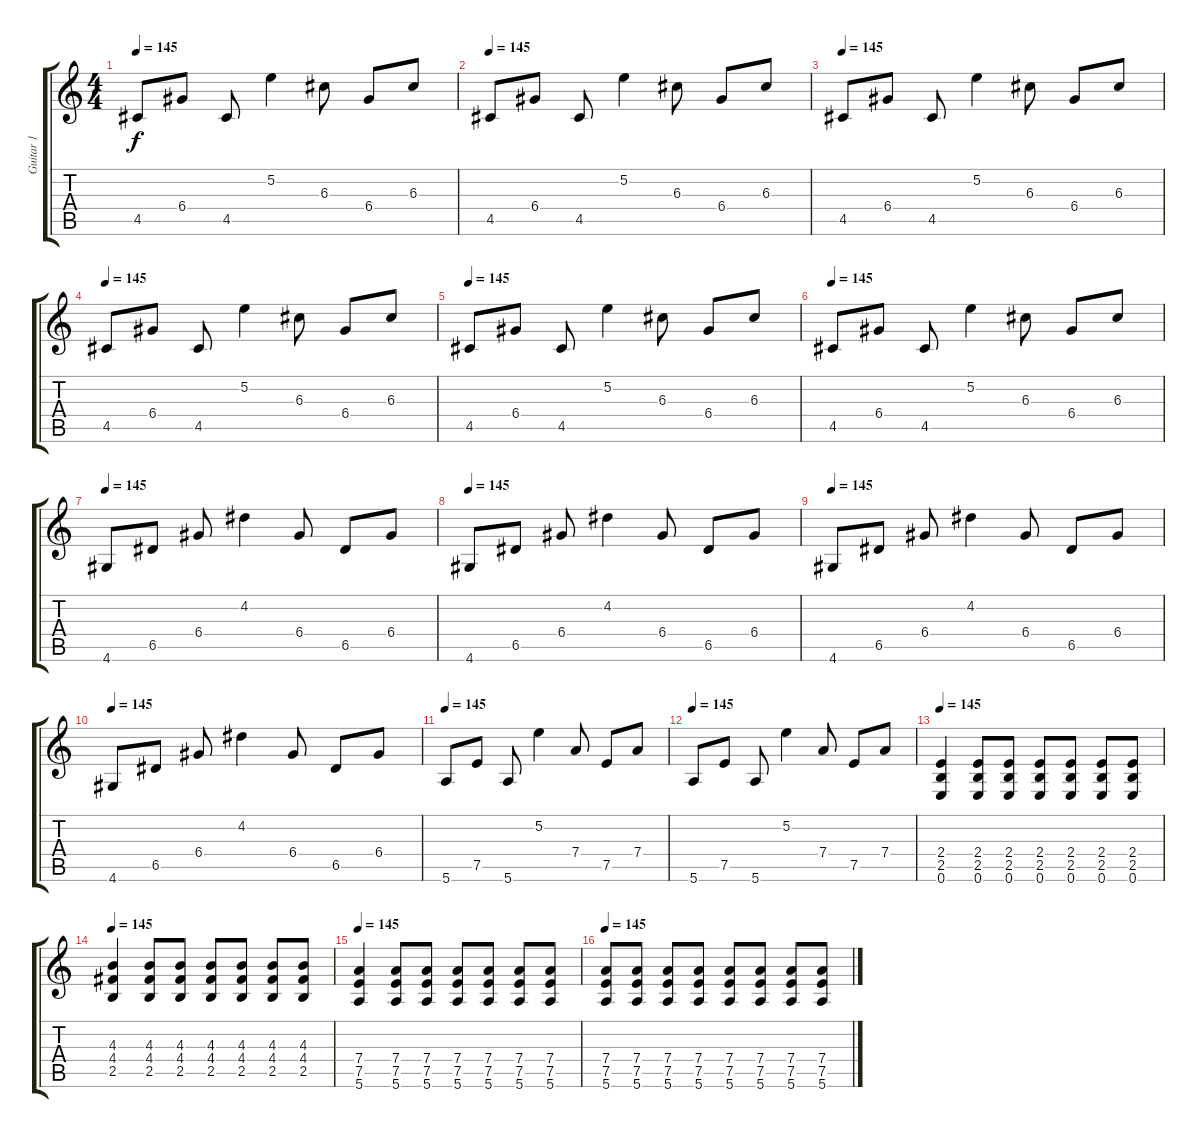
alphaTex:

\track ("Guitar 1" "Guitar 1") {instrument distortionguitar}
\staff {score tabs}
\tuning (E4 B3 G3 D3 A2 E2) {hide}
\ts (4 4)
\tempo 145
\clef g2
\ks c
4.5.8{dy f} 6.4.8 4.5.8 5.2.4 6.3.8 6.4.8 6.3.8 |
\tempo 145
4.5.8 6.4.8 4.5.8 5.2.4 6.3.8 6.4.8 6.3.8 |
\tempo 145
4.5.8 6.4.8 4.5.8 5.2.4 6.3.8 6.4.8 6.3.8 |
\tempo 145
4.5.8 6.4.8 4.5.8 5.2.4 6.3.8 6.4.8 6.3.8 |
\tempo 145
4.5.8 6.4.8 4.5.8 5.2.4 6.3.8 6.4.8 6.3.8 |
\tempo 145
4.5.8 6.4.8 4.5.8 5.2.4 6.3.8 6.4.8 6.3.8 |
\tempo 145
4.6.8 6.5.8 6.4.8 4.2.4 6.4.8 6.5.8 6.4.8 |
\tempo 145
4.6.8 6.5.8 6.4.8 4.2.4 6.4.8 6.5.8 6.4.8 |
\tempo 145
4.6.8 6.5.8 6.4.8 4.2.4 6.4.8 6.5.8 6.4.8 |
\tempo 145
4.6.8 6.5.8 6.4.8 4.2.4 6.4.8 6.5.8 6.4.8 |
\tempo 145
5.6.8 7.5.8 5.6.8 5.2.4 7.4.8 7.5.8 7.4.8 |
\tempo 145
5.6.8 7.5.8 5.6.8 5.2.4 7.4.8 7.5.8 7.4.8 |
\tempo 145
(2.4 2.5 0.6).4 (2.4 2.5 0.6).8 (2.4 2.5 0.6).8 (2.4 2.5 0.6).8 (2.4 2.5 0.6).8 (2.4 2.5 0.6).8 (2.4 2.5 0.6).8 |
\tempo 145
(4.3 4.4 2.5).4 (4.3 4.4 2.5).8 (4.3 4.4 2.5).8 (4.3 4.4 2.5).8 (4.3 4.4 2.5).8 (4.3 4.4 2.5).8 (4.3 4.4 2.5).8 |
\tempo 145
(7.4 7.5 5.6).4 (7.4 7.5 5.6).8 (7.4 7.5 5.6).8 (7.4 7.5 5.6).8 (7.4 7.5 5.6).8 (7.4 7.5 5.6).8 (7.4 7.5 5.6).8 |
\tempo 145
(7.4 7.5 5.6).8 (7.4 7.5 5.6).8 (7.4 7.5 5.6).8 (7.4 7.5 5.6).8 (7.4 7.5 5.6).8 (7.4 7.5 5.6).8 (7.4 7.5 5.6).8 (7.4 7.5 5.6).8
